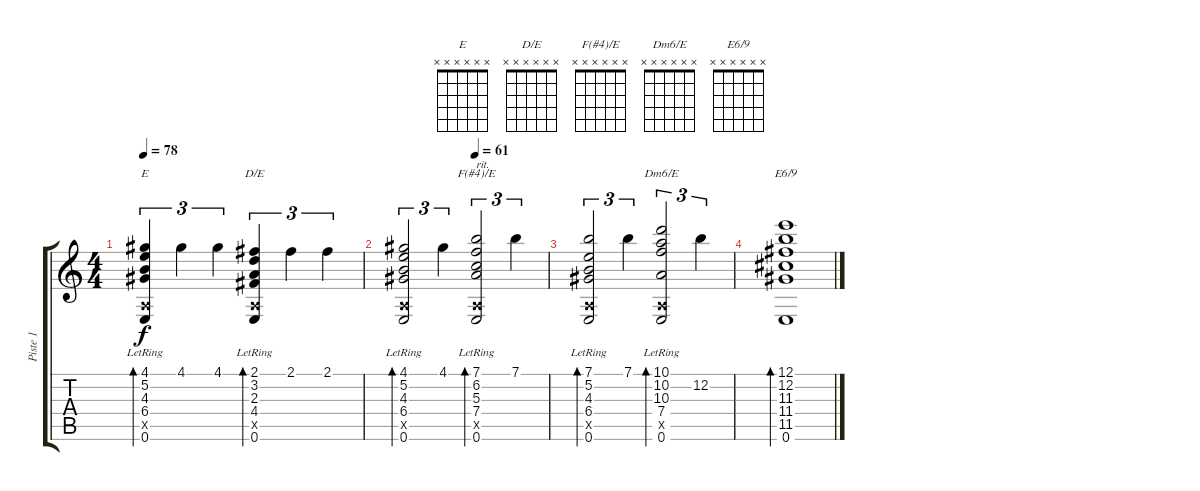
\track ("Piste 1" "Piste 1") {instrument electricguitarjazz}
\staff {score tabs}
\tuning (E4 B3 G3 D3 A2 E2) {hide}
\chord ("E" x x x x x x) {firstfret 0}
\chord ("D/E" x x x x x x) {firstfret 0}
\chord ("F(#4)/E" x x x x x x) {firstfret 0}
\chord ("Dm6/E" x x x x x x) {firstfret 0}
\chord ("E6/9" x x x x x x) {firstfret 0}
\ts (4 4)
\tempo 78
\clef g2
\ks c
(4.1 5.2{lr} 4.3{lr} 6.4{lr} 0.5{x} 0.6{lr}).4{tu (3 2) bd 30 ch "E" dy f} 4.1.4{tu (3 2)} 4.1.4{tu (3 2)} (2.1 3.2{lr} 2.3{lr} 4.4{lr} 0.5{x} 0.6{lr}).4{tu (3 2) bd 30 ch "D/E"} 2.1.4{tu (3 2)} 2.1.4{tu (3 2)} |
\tempo (61 0.5)
(4.1 5.2{lr} 4.3{lr} 6.4{lr} 0.5{x} 0.6{lr}).2{tu (3 2) bd 30} 4.1.4{tu (3 2)} (7.1 6.2{lr} 5.3{lr} 7.4{lr} 0.5{x} 0.6{lr}).2{tu (3 2) bd 30 ch "F(#4)/E" txt "rit."} 7.1.4{tu (3 2)} |
(7.1 5.2{lr} 4.3{lr} 6.4{lr} 0.5{x} 0.6{lr}).2{tu (3 2) bd 30} 7.1.4{tu (3 2)} (10.1{lr} 10.2 10.3{lr} 7.4{lr} 0.5{x} 0.6{lr}).2{tu (3 2) bd 30 ch "Dm6/E"} 12.2.4{tu (3 2)} |
(12.1 12.2 11.3 11.4 11.5 0.6).1{bd 30 ch "E6/9"}
